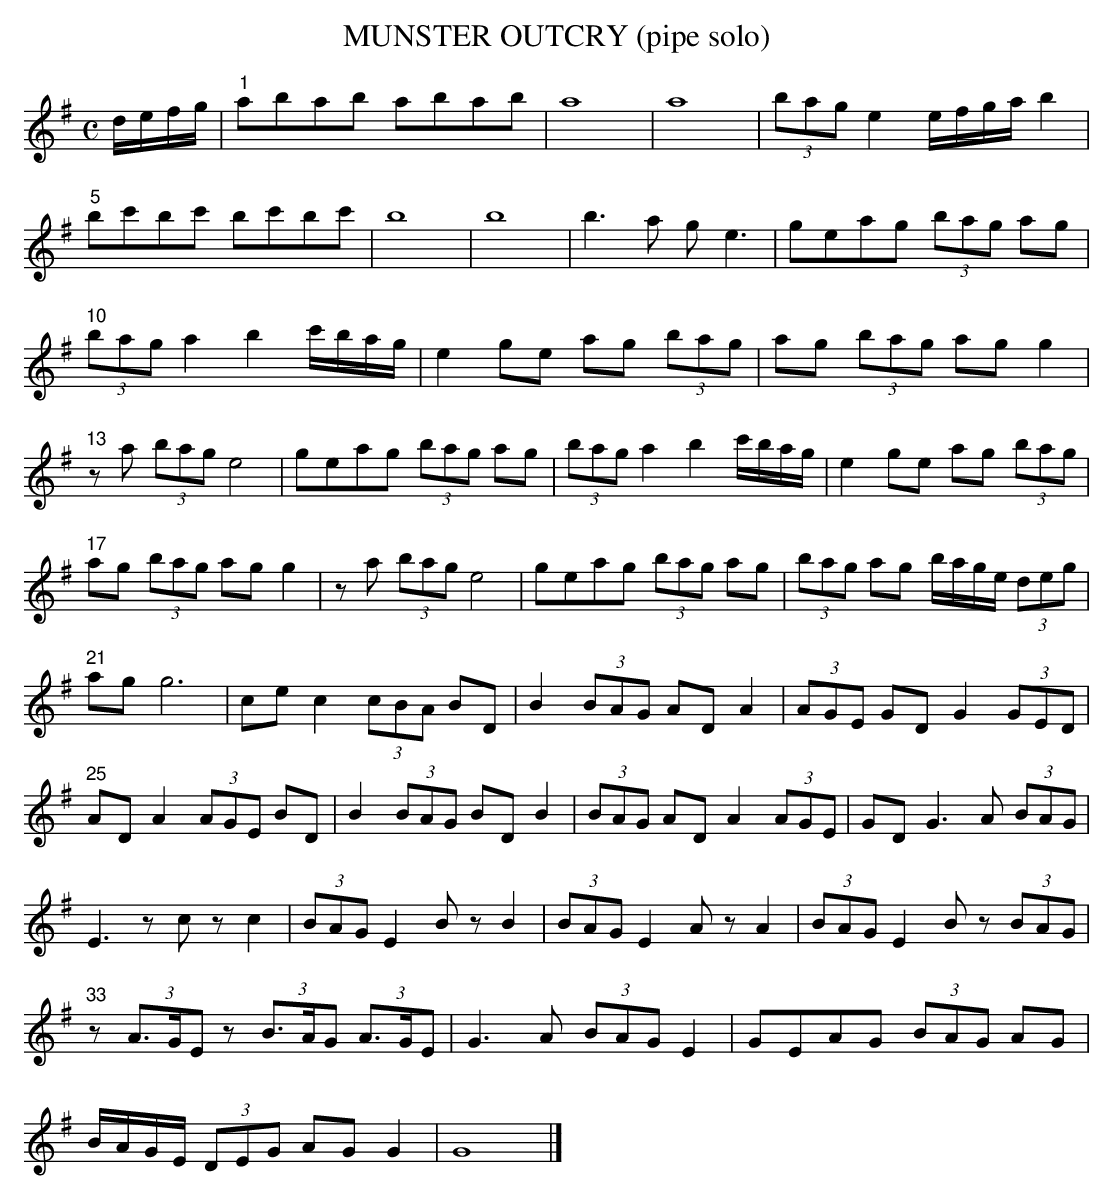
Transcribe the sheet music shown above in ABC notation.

X:1
T:MUNSTER OUTCRY (pipe solo)
M:C
L:1/8
K:G
d/e/f/g/|"1"abab abab|a8|a8|(3bag e2 e/f/g/a/ b2|
"5"bc'bc' bc'bc'|b8|b8|b3a ge3|geag (3bag ag|
"10"(3bag a2 b2 c'/b/a/g/|e2ge ag (3bag|ag (3bag ag g2|
"13"za (3bag e4|geag (3bag ag|(3bag a2b2 c'/b/a/g/|e2ge ag (3bag|
"17"ag (3bag ag g2|za (3bag e4|geag (3bag ag|(3bag ag b/a/g/e/ (3deg|
"21"ag g6|cec2 (3cBA BD|B2 (3BAG AD A2|(3AGE GD G2 (3GED|
"25"ADA2 (3AGE BD|B2 (3BAG BDB2|(3BAG AD A2 (3AGE|GD G3A (3BAG|
E3zc zc2|(3BAG E2B zB2|(3BAG E2A zA2|(3BAG E2B z (3BAG|
"33"z (3A>GE z (3B>AG (3A>GE|G3A (3BAG E2|GEAG (3BAG AG|
B/A/G/E/ (3DEG AG G2|G8|]
